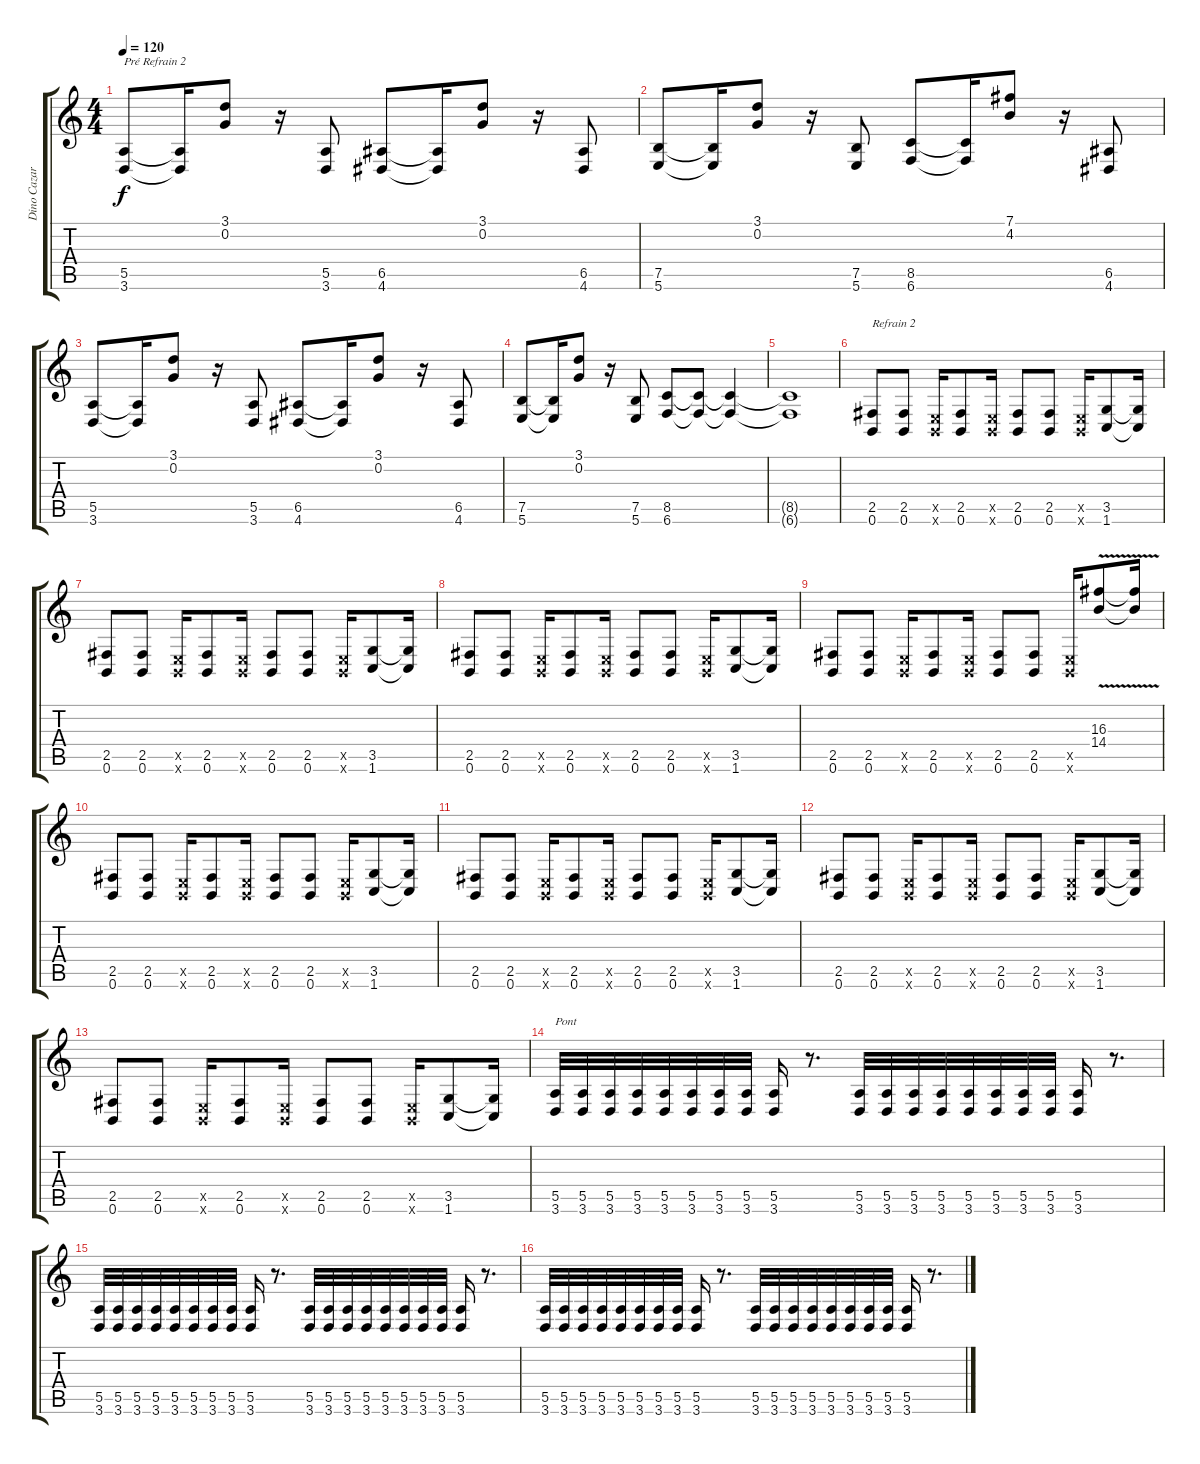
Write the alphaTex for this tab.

\track ("Dino Cazares" "Dino Cazar") {instrument distortionguitar}
\staff {score tabs}
\tuning (B3 G3 D3 A2 E2 B1) {hide}
\ts (4 4)
\tempo 120
\clef g2
\ks c
(5.5 3.6).8{txt "Pré Refrain 2" dy f} (5.5{t} 3.6{t}).16 (3.1 0.2).8 r.16 (5.5 3.6).8 (6.5 4.6).8 (6.5{t} 4.6{t}).16 (3.1 0.2).8 r.16 (6.5 4.6).8 |
(7.5 5.6).8 (7.5{t} 5.6{t}).16 (3.1 0.2).8 r.16 (7.5 5.6).8 (8.5 6.6).8 (8.5{t} 6.6{t}).16 (7.1 4.2).8 r.16 (6.5 4.6).8 |
(5.5 3.6).8 (5.5{t} 3.6{t}).16 (3.1 0.2).8 r.16 (5.5 3.6).8 (6.5 4.6).8 (6.5{t} 4.6{t}).16 (3.1 0.2).8 r.16 (6.5 4.6).8 |
(7.5 5.6).8 (7.5{t} 5.6{t}).16 (3.1 0.2).8 r.16 (7.5 5.6).8 (8.5 6.6).8 (8.5{t} 6.6{t}).8 (8.5{t} 6.6{t}).4 |
(8.5{t} 6.6{t}).1 |
(2.5 0.6).8{txt "Refrain 2"} (2.5 0.6).8 (0.5{x} 0.6{x}).16 (2.5 0.6).8 (0.5{x} 0.6{x}).16 (2.5 0.6).8 (2.5 0.6).8 (0.5{x} 0.6{x}).16 (3.5 1.6).8 (3.5{t} 1.6{t}).16 |
(2.5 0.6).8 (2.5 0.6).8 (0.5{x} 0.6{x}).16 (2.5 0.6).8 (0.5{x} 0.6{x}).16 (2.5 0.6).8 (2.5 0.6).8 (0.5{x} 0.6{x}).16 (3.5 1.6).8 (3.5{t} 1.6{t}).16 |
(2.5 0.6).8 (2.5 0.6).8 (0.5{x} 0.6{x}).16 (2.5 0.6).8 (0.5{x} 0.6{x}).16 (2.5 0.6).8 (2.5 0.6).8 (0.5{x} 0.6{x}).16 (3.5 1.6).8 (3.5{t} 1.6{t}).16 |
(2.5 0.6).8 (2.5 0.6).8 (0.5{x} 0.6{x}).16 (2.5 0.6).8 (0.5{x} 0.6{x}).16 (2.5 0.6).8 (2.5 0.6).8 (0.5{x} 0.6{x}).16 (16.3{v} 14.4{v}).8 (16.3{t} 14.4{t}).16 |
(2.5 0.6).8 (2.5 0.6).8 (0.5{x} 0.6{x}).16 (2.5 0.6).8 (0.5{x} 0.6{x}).16 (2.5 0.6).8 (2.5 0.6).8 (0.5{x} 0.6{x}).16 (3.5 1.6).8 (3.5{t} 1.6{t}).16 |
(2.5 0.6).8 (2.5 0.6).8 (0.5{x} 0.6{x}).16 (2.5 0.6).8 (0.5{x} 0.6{x}).16 (2.5 0.6).8 (2.5 0.6).8 (0.5{x} 0.6{x}).16 (3.5 1.6).8 (3.5{t} 1.6{t}).16 |
(2.5 0.6).8 (2.5 0.6).8 (0.5{x} 0.6{x}).16 (2.5 0.6).8 (0.5{x} 0.6{x}).16 (2.5 0.6).8 (2.5 0.6).8 (0.5{x} 0.6{x}).16 (3.5 1.6).8 (3.5{t} 1.6{t}).16 |
(2.5 0.6).8 (2.5 0.6).8 (0.5{x} 0.6{x}).16 (2.5 0.6).8 (0.5{x} 0.6{x}).16 (2.5 0.6).8 (2.5 0.6).8 (0.5{x} 0.6{x}).16 (3.5 1.6).8 (3.5{t} 1.6{t}).16 |
(5.5 3.6).32{txt "Pont"} (5.5 3.6).32 (5.5 3.6).32 (5.5 3.6).32 (5.5 3.6).32 (5.5 3.6).32 (5.5 3.6).32 (5.5 3.6).32 (5.5 3.6).16 r.8{d} (5.5 3.6).32 (5.5 3.6).32 (5.5 3.6).32 (5.5 3.6).32 (5.5 3.6).32 (5.5 3.6).32 (5.5 3.6).32 (5.5 3.6).32 (5.5 3.6).16 r.8{d} |
(5.5 3.6).32 (5.5 3.6).32 (5.5 3.6).32 (5.5 3.6).32 (5.5 3.6).32 (5.5 3.6).32 (5.5 3.6).32 (5.5 3.6).32 (5.5 3.6).16 r.8{d} (5.5 3.6).32 (5.5 3.6).32 (5.5 3.6).32 (5.5 3.6).32 (5.5 3.6).32 (5.5 3.6).32 (5.5 3.6).32 (5.5 3.6).32 (5.5 3.6).16 r.8{d} |
(5.5 3.6).32 (5.5 3.6).32 (5.5 3.6).32 (5.5 3.6).32 (5.5 3.6).32 (5.5 3.6).32 (5.5 3.6).32 (5.5 3.6).32 (5.5 3.6).16 r.8{d} (5.5 3.6).32 (5.5 3.6).32 (5.5 3.6).32 (5.5 3.6).32 (5.5 3.6).32 (5.5 3.6).32 (5.5 3.6).32 (5.5 3.6).32 (5.5 3.6).16 r.8{d}
